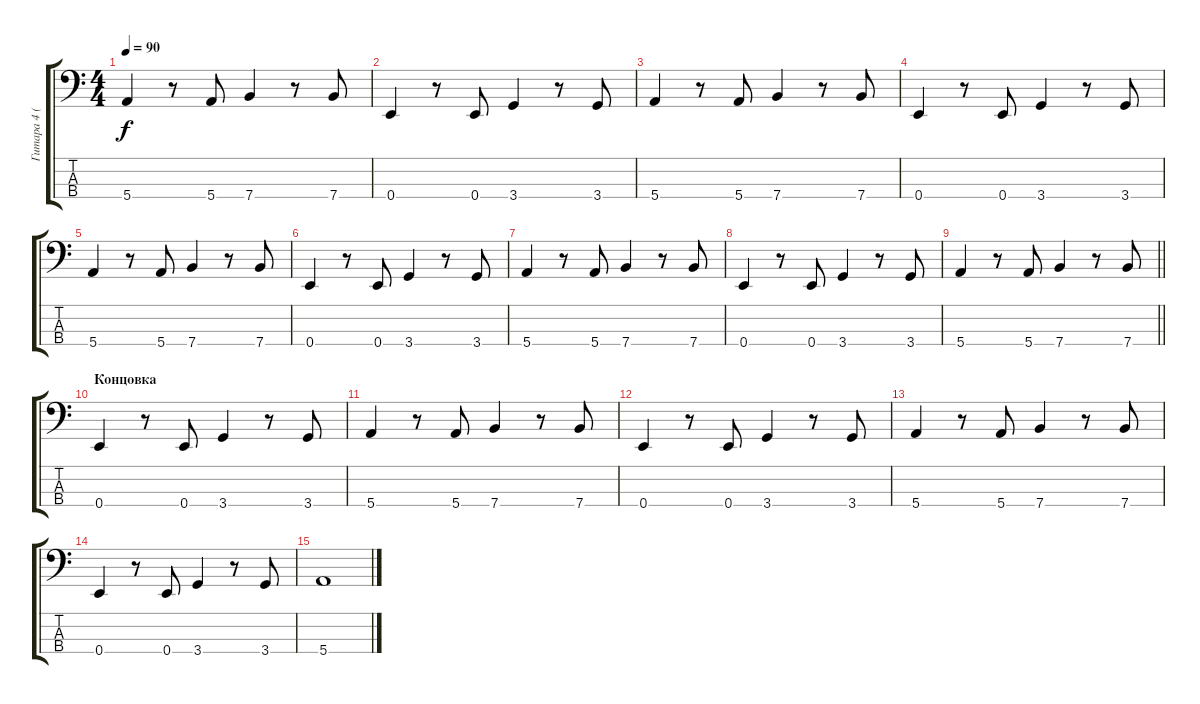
\track ("Гитара 4 (бас)" "Гитара 4 (") {instrument electricbassfinger}
\staff {score tabs}
\tuning (G2 D2 A1 E1) {hide}
\ts (4 4)
\tempo 90
\clef f4
\ks c
5.4.4{dy f} r.8 5.4.8 7.4.4 r.8 7.4.8 |
0.4.4 r.8 0.4.8 3.4.4 r.8 3.4.8 |
5.4.4 r.8 5.4.8 7.4.4 r.8 7.4.8 |
0.4.4 r.8 0.4.8 3.4.4 r.8 3.4.8 |
5.4.4 r.8 5.4.8 7.4.4 r.8 7.4.8 |
0.4.4 r.8 0.4.8 3.4.4 r.8 3.4.8 |
5.4.4 r.8 5.4.8 7.4.4 r.8 7.4.8 |
0.4.4 r.8 0.4.8 3.4.4 r.8 3.4.8 |
\barLineRight lightlight
5.4.4 r.8 5.4.8 7.4.4 r.8 7.4.8 |
\section ("" "Концовка")
0.4.4 r.8 0.4.8 3.4.4 r.8 3.4.8 |
5.4.4 r.8 5.4.8 7.4.4 r.8 7.4.8 |
0.4.4 r.8 0.4.8 3.4.4 r.8 3.4.8 |
5.4.4 r.8 5.4.8 7.4.4 r.8 7.4.8 |
0.4.4 r.8 0.4.8 3.4.4 r.8 3.4.8 |
5.4.1
